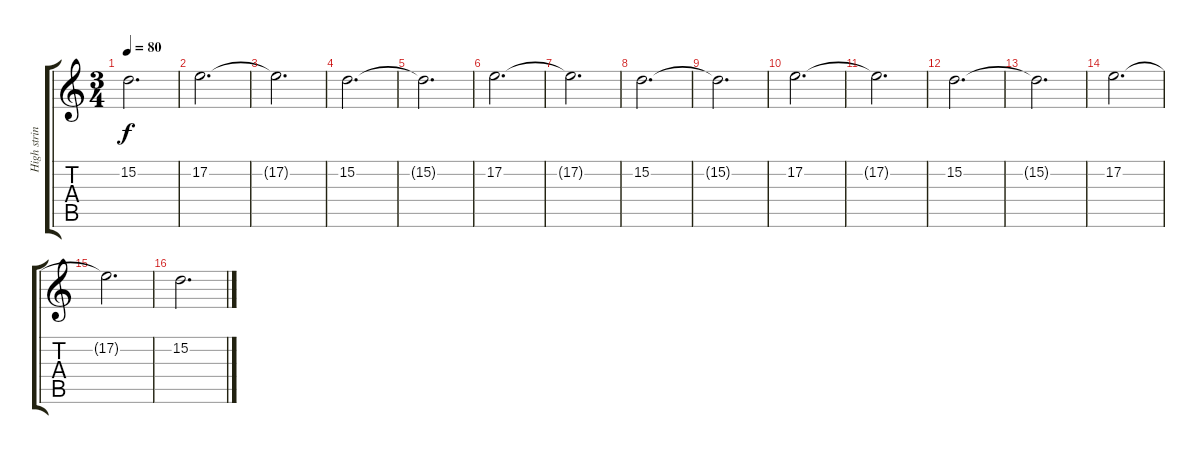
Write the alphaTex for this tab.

\track ("High strings" "High strin") {instrument pad8sweep}
\staff {score tabs}
\tuning (E4 B3 G3 D3 A2 E2) {hide}
\ts (3 4)
\tempo 80
\clef g2
\ks c
15.2{t}.2{d dy f} |
17.2.2{d} |
17.2{t}.2{d} |
15.2.2{d} |
15.2{t}.2{d} |
17.2.2{d} |
17.2{t}.2{d} |
15.2.2{d} |
15.2{t}.2{d} |
17.2.2{d} |
17.2{t}.2{d} |
15.2.2{d} |
15.2{t}.2{d} |
17.2.2{d} |
17.2{t}.2{d} |
15.2.2{d}
